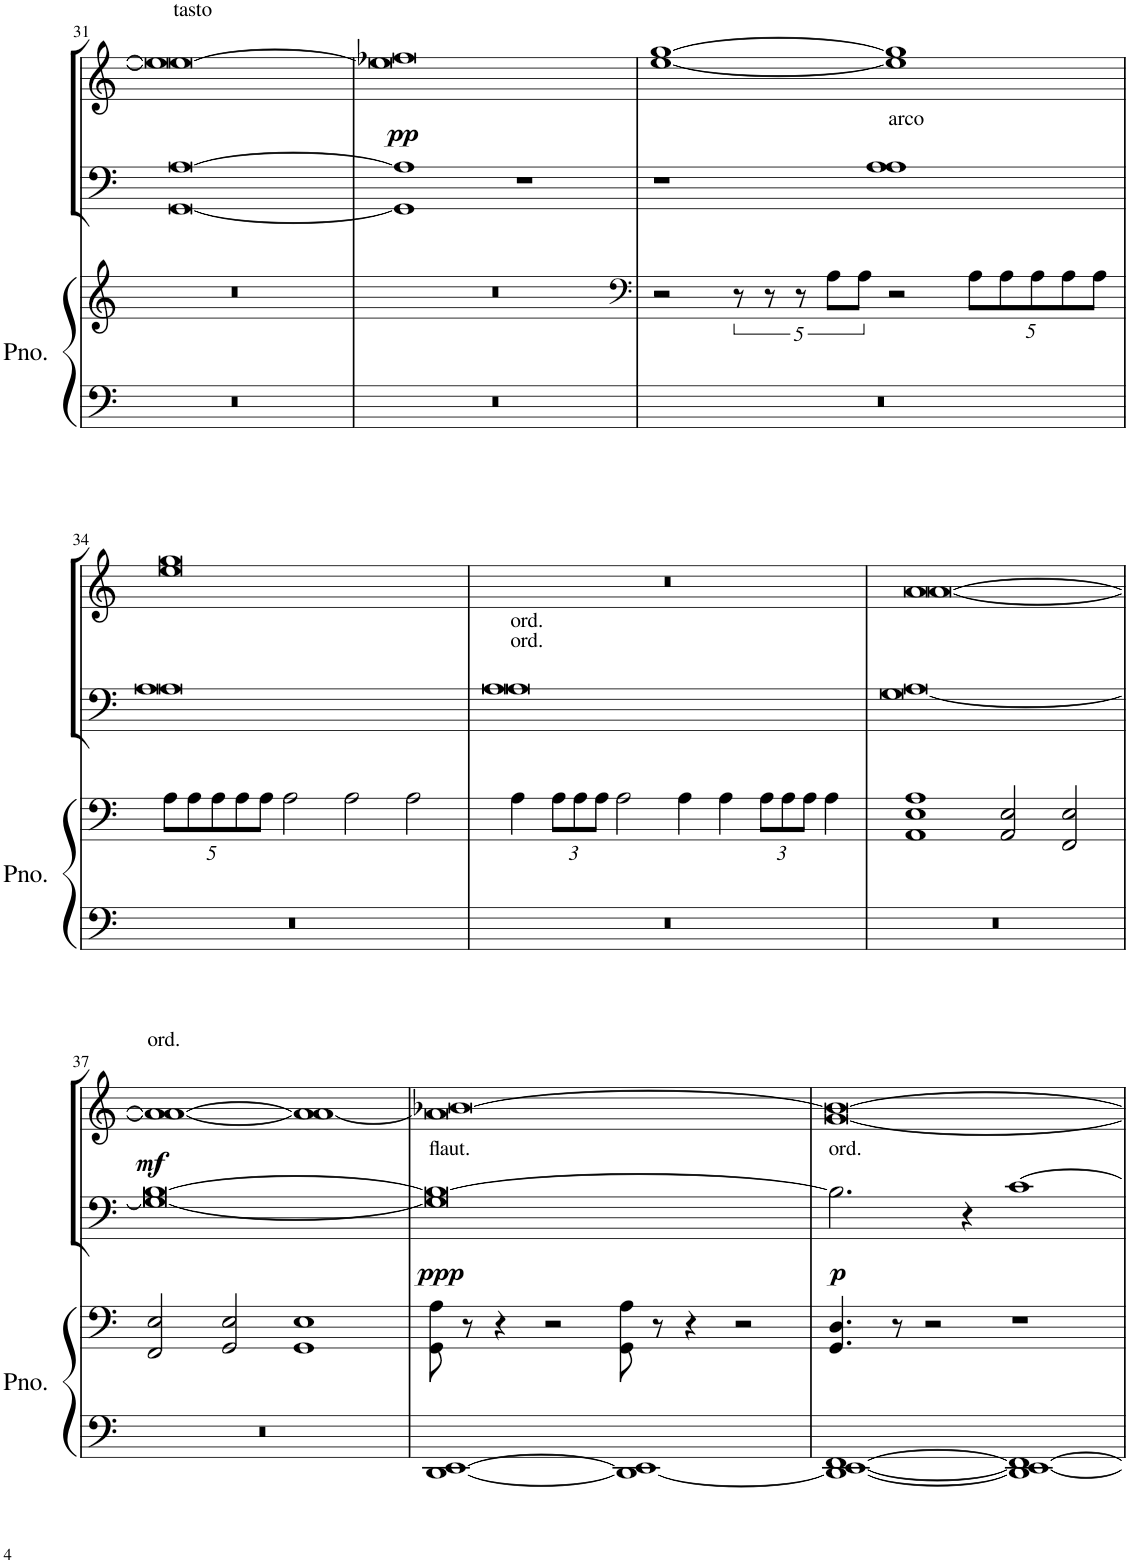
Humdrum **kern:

**kern	**kern	**kern	**dynam	**kern	**dynam
*part3	*part3	*part2	*part2	*part1	*part1
*staff4	*staff3	*staff2	*staff2	*staff1	*staff1
*I"Piano	*	*I"Violoncello	*	*I"Violin I	*
*I'Pno.	*	*I'Vc	*	*I'Vln	*
!!LO:PB:g=z
*clefF4	*clefG2	*clefF4	*	*clefG2	*
*k[]	*k[]	*k[]	*	*k[]	*
*M4/2	*M4/2	*M4/2	*	*M4/2	*
=31	=31	=31	=31	=31	=31
!	!	!	!	!LO:TX:a:t=tasto	!
0r	0r	[0GG [0A	.	0ee] 0ee_	.
=32	=32	=32	=32	=32	=32
!	!	!	!	!	!LO:DY:b
0r	0r	1GG] 1A]	.	0ee] 0ff-X	pp
.	.	1r	.	.	.
=33	=33	=33	=33	=33	=33
*	*clefF4	*	*	*	*
*	*	*^	*	*	*
0r	2r	0r	1ryy	.	[1ee [1gg	.
.	10r	.	.	.	.	.
.	10r	.	.	.	.	.
.	10r	.	.	.	.	.
.	10A\L	.	.	.	.	.
.	10A\J	.	.	.	.	.
!	!	!	!LO:TX:a:t=arco	!	!	!
.	2r	.	0.ryy	.	1ee] 1gg]	.
*	*Xbrackettup	*	*	*	*	*
.	10A\L	.	.	.	.	.
.	10A\	.	.	.	.	.
.	10A\	.	.	.	.	.
.	10A\	.	.	.	.	.
.	10A\J	.	.	.	.	.
0ryy	0ryy	1r	.	.	0ryy	.
.	.	1A 1A	.	.	.	.
*	*	*v	*v	*	*	*
!!LO:LB:g=z
=34	=34	=34	=34	=34	=34
0r	10A\L	0A 0A	.	0ee 0gg	.
.	10A\	.	.	.	.
.	10A\	.	.	.	.
.	10A\	.	.	.	.
.	10A\J	.	.	.	.
.	2A\	.	.	.	.
.	2A\	.	.	.	.
.	2A\	.	.	.	.
=35	=35	=35	=35	=35	=35
!	!	!LO:TX:a:t=ord.	!	!	!
!	!	!LO:TX:a:t=ord.	!	!	!
0r	4A\	0A 0A	.	0r	.
.	12A\L	.	.	.	.
.	12A\	.	.	.	.
.	12A\J	.	.	.	.
.	2A\	.	.	.	.
.	4A\	.	.	.	.
.	4A\	.	.	.	.
.	12A\L	.	.	.	.
.	12A\	.	.	.	.
.	12A\J	.	.	.	.
.	4A\	.	.	.	.
=36	=36	=36	=36	=36	=36
0r	1AA 1E 1A	[0G 0A	.	[0a [0a	.
.	2AA/ 2E/	.	.	.	.
.	2FF/ 2E/	.	.	.	.
!!LO:LB:g=z
=37	=37	=37	=37	=37	=37
!	!	!	!	!LO:TX:a:t=ord.	!
!	!	!	!	!	!LO:DY:b
0r	2FF/ 2E/	0G_ [0B	.	1a_ 1a_	mf
.	2GG/ 2E/	.	.	.	.
.	1GG 1E	.	.	1a] 1a_	.
=38	=38	=38	=38	=38	=38
!	!	!LO:TX:a:t=flaut.	!	!	!
!	!	!	!LO:DY:b	!	!
[1DD [1EE	8GG\ 8A\	0G] 0B_	ppp	0a] [0b-X	.
.	8r	.	.	.	.
.	4r	.	.	.	.
.	2r	.	.	.	.
1DD_ 1EE]	8GG\ 8A\	.	.	.	.
.	8r	.	.	.	.
.	4r	.	.	.	.
.	2r	.	.	.	.
=39	=39	=39	=39	=39	=39
!	!	!LO:TX:a:t=ord.	!	!	!
!	!	!	!LO:DY:b	!	!
1DD_ [1EE [1FF	4.GG/ 4.D/	2.B\]	p	[0g 0b-_	.
.	8r	.	.	.	.
.	2r	.	.	.	.
.	.	4r	.	.	.
1DD] 1EE_ 1FF_	1r	[1c	.	.	.
=	=	=	=	=	=
*-	*-	*-	*-	*-	*-
